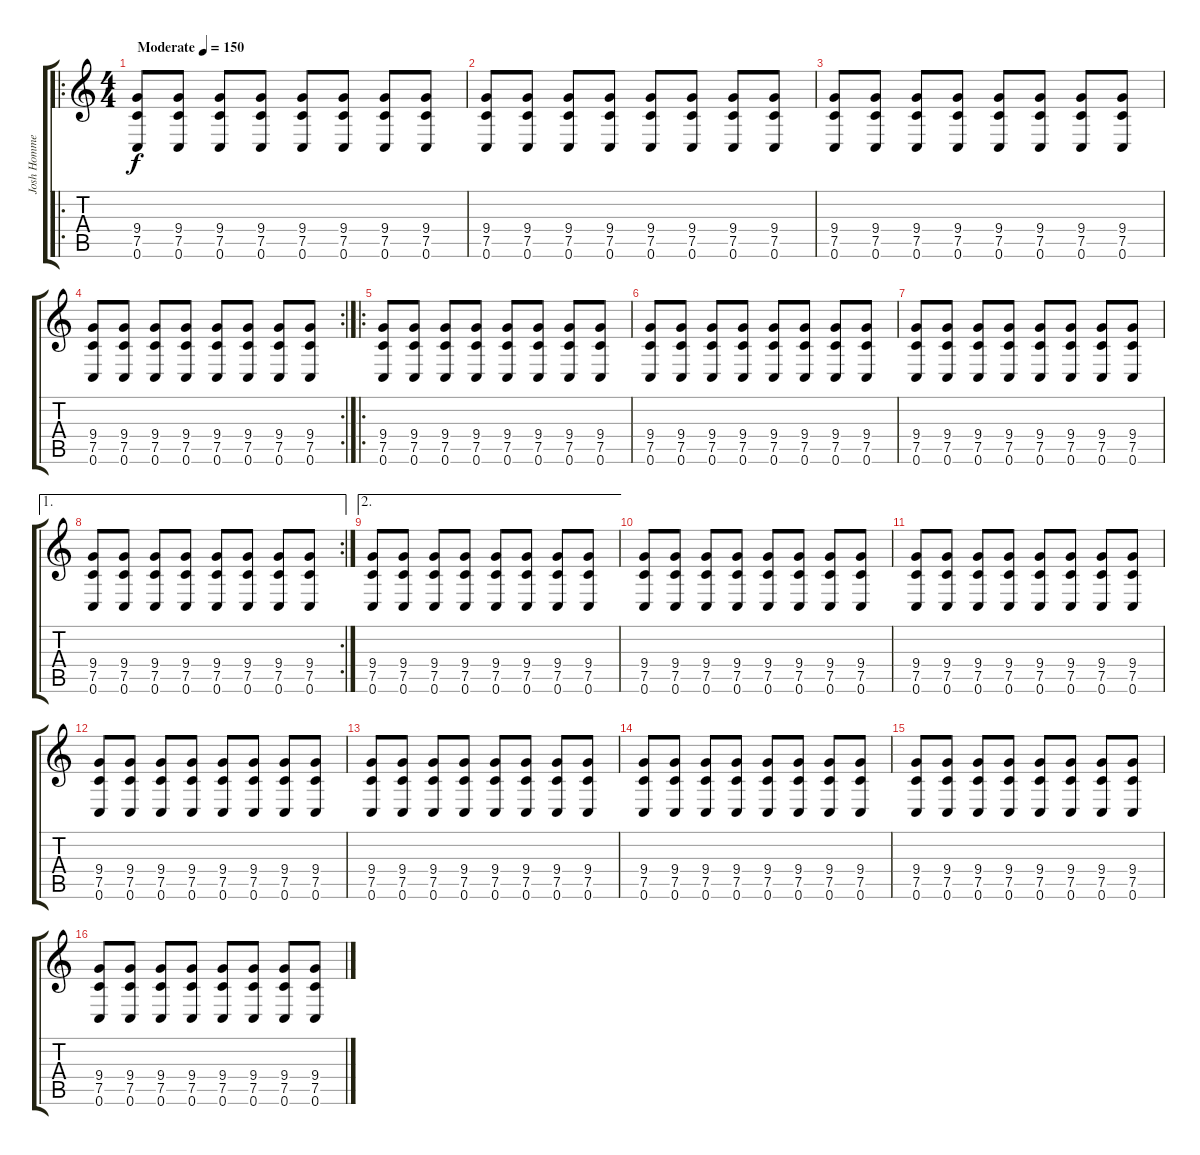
\track ("Josh Homme" "Josh Homme") {instrument distortionguitar}
\staff {score tabs}
\tuning (C4 G3 Eb3 Bb2 F2 C2) {hide}
\ro
\ts (4 4)
\tempo (150 "Moderate")
\clef g2
\ks c
(9.4 7.5 0.6).8{dy f instrument distortionguitar} (9.4 7.5 0.6).8 (9.4 7.5 0.6).8 (9.4 7.5 0.6).8 (9.4 7.5 0.6).8 (9.4 7.5 0.6).8 (9.4 7.5 0.6).8 (9.4 7.5 0.6).8 |
(9.4 7.5 0.6).8 (9.4 7.5 0.6).8 (9.4 7.5 0.6).8 (9.4 7.5 0.6).8 (9.4 7.5 0.6).8 (9.4 7.5 0.6).8 (9.4 7.5 0.6).8 (9.4 7.5 0.6).8 |
(9.4 7.5 0.6).8 (9.4 7.5 0.6).8 (9.4 7.5 0.6).8 (9.4 7.5 0.6).8 (9.4 7.5 0.6).8 (9.4 7.5 0.6).8 (9.4 7.5 0.6).8 (9.4 7.5 0.6).8 |
\rc 2
(9.4 7.5 0.6).8 (9.4 7.5 0.6).8 (9.4 7.5 0.6).8 (9.4 7.5 0.6).8 (9.4 7.5 0.6).8 (9.4 7.5 0.6).8 (9.4 7.5 0.6).8 (9.4 7.5 0.6).8 |
\ro
(9.4 7.5 0.6).8 (9.4 7.5 0.6).8 (9.4 7.5 0.6).8 (9.4 7.5 0.6).8 (9.4 7.5 0.6).8 (9.4 7.5 0.6).8 (9.4 7.5 0.6).8 (9.4 7.5 0.6).8 |
(9.4 7.5 0.6).8 (9.4 7.5 0.6).8 (9.4 7.5 0.6).8 (9.4 7.5 0.6).8 (9.4 7.5 0.6).8 (9.4 7.5 0.6).8 (9.4 7.5 0.6).8 (9.4 7.5 0.6).8 |
(9.4 7.5 0.6).8 (9.4 7.5 0.6).8 (9.4 7.5 0.6).8 (9.4 7.5 0.6).8 (9.4 7.5 0.6).8 (9.4 7.5 0.6).8 (9.4 7.5 0.6).8 (9.4 7.5 0.6).8 |
\ae 1
\rc 2
(9.4 7.5 0.6).8 (9.4 7.5 0.6).8 (9.4 7.5 0.6).8 (9.4 7.5 0.6).8 (9.4 7.5 0.6).8 (9.4 7.5 0.6).8 (9.4 7.5 0.6).8 (9.4 7.5 0.6).8 |
\ae 2
(9.4 7.5 0.6).8 (9.4 7.5 0.6).8 (9.4 7.5 0.6).8 (9.4 7.5 0.6).8 (9.4 7.5 0.6).8 (9.4 7.5 0.6).8 (9.4 7.5 0.6).8 (9.4 7.5 0.6).8 |
(9.4 7.5 0.6).8 (9.4 7.5 0.6).8 (9.4 7.5 0.6).8 (9.4 7.5 0.6).8 (9.4 7.5 0.6).8 (9.4 7.5 0.6).8 (9.4 7.5 0.6).8 (9.4 7.5 0.6).8 |
(9.4 7.5 0.6).8 (9.4 7.5 0.6).8 (9.4 7.5 0.6).8 (9.4 7.5 0.6).8 (9.4 7.5 0.6).8 (9.4 7.5 0.6).8 (9.4 7.5 0.6).8 (9.4 7.5 0.6).8 |
(9.4 7.5 0.6).8 (9.4 7.5 0.6).8 (9.4 7.5 0.6).8 (9.4 7.5 0.6).8 (9.4 7.5 0.6).8 (9.4 7.5 0.6).8 (9.4 7.5 0.6).8 (9.4 7.5 0.6).8 |
(9.4 7.5 0.6).8 (9.4 7.5 0.6).8 (9.4 7.5 0.6).8 (9.4 7.5 0.6).8 (9.4 7.5 0.6).8 (9.4 7.5 0.6).8 (9.4 7.5 0.6).8 (9.4 7.5 0.6).8 |
(9.4 7.5 0.6).8 (9.4 7.5 0.6).8 (9.4 7.5 0.6).8 (9.4 7.5 0.6).8 (9.4 7.5 0.6).8 (9.4 7.5 0.6).8 (9.4 7.5 0.6).8 (9.4 7.5 0.6).8 |
(9.4 7.5 0.6).8 (9.4 7.5 0.6).8 (9.4 7.5 0.6).8 (9.4 7.5 0.6).8 (9.4 7.5 0.6).8 (9.4 7.5 0.6).8 (9.4 7.5 0.6).8 (9.4 7.5 0.6).8 |
(9.4 7.5 0.6).8 (9.4 7.5 0.6).8 (9.4 7.5 0.6).8 (9.4 7.5 0.6).8 (9.4 7.5 0.6).8 (9.4 7.5 0.6).8 (9.4 7.5 0.6).8 (9.4 7.5 0.6).8
